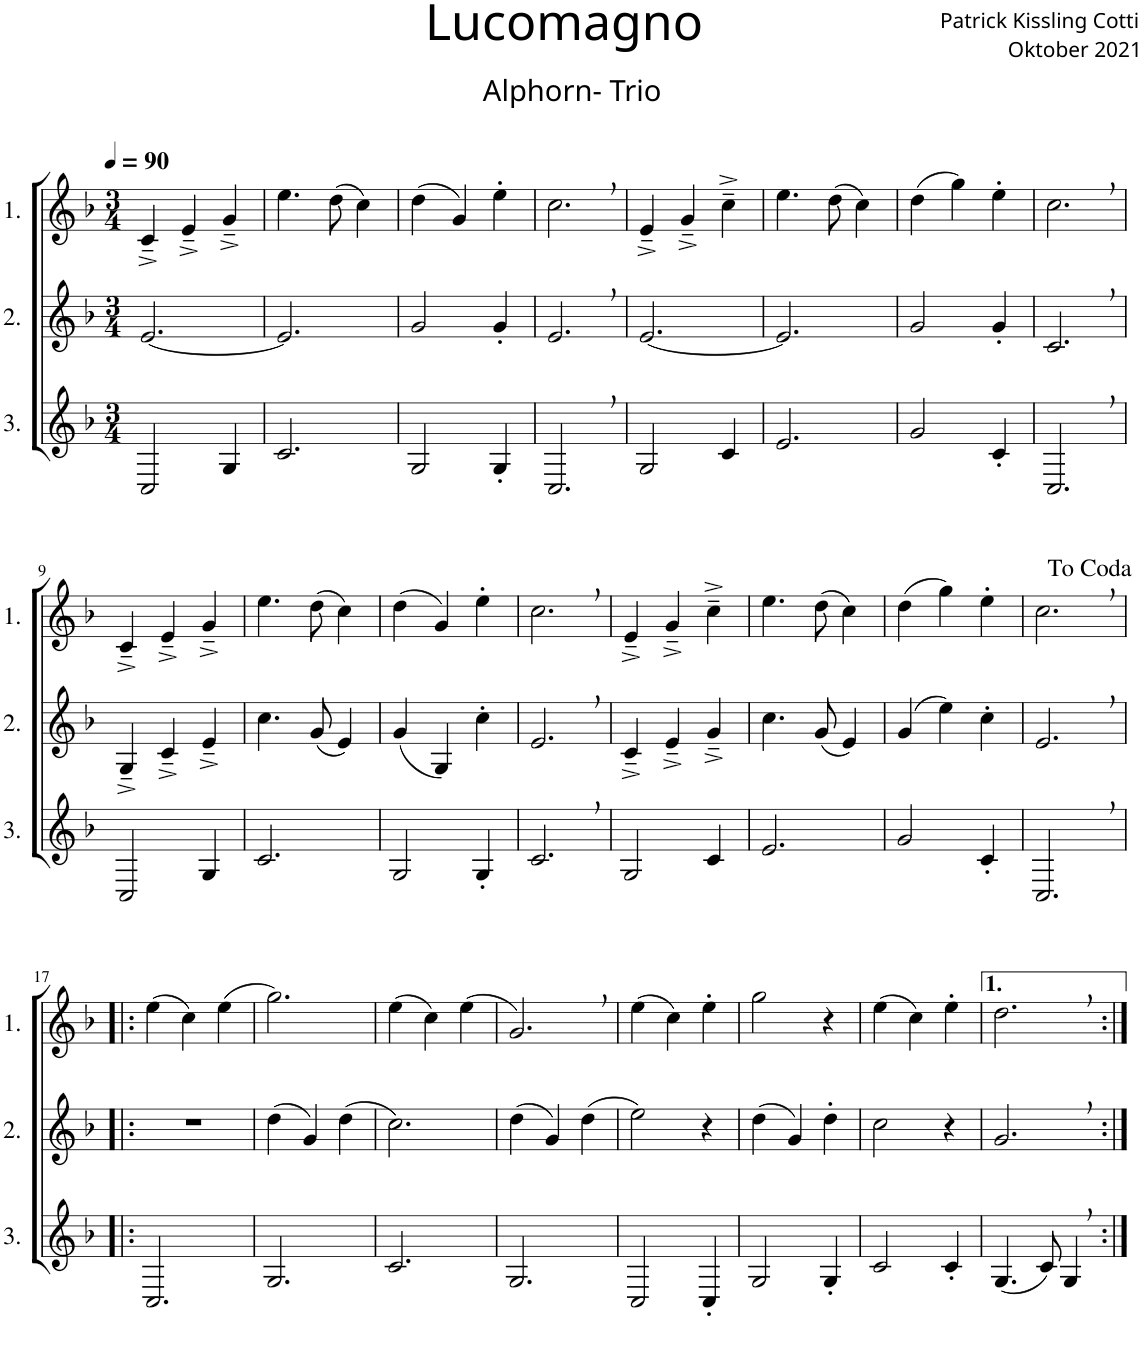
**kern	**kern	**kern
*part3	*part2	*part1
*staff3	*staff2	*staff1
*I"3.	*I"2.	*I"1.
*clefG2	*clefG2	*clefG2
*Trd4c7	*Trd4c7	*Trd4c7
*k[b-]	*k[b-]	*k[b-]
*M3/4	*M3/4	*M3/4
*MM90	*MM90	*MM90
=1	=1	=1
2C/	[2.e/	4c~^/
.	.	4e~^/
4G/	.	4g~^/
=2	=2	=2
2.c/	2.e/]	4.ee\
.	.	(8dd\
.	.	4cc\)
=3	=3	=3
2G/	2g/	(4dd\
.	.	4g/)
4G'/	4g'/	4ee'\
=4	=4	=4
2.C,/	2.e,/	2.cc,\
=5	=5	=5
2G/	[2.e/	4e~^/
.	.	4g~^/
4c/	.	4cc~^\
=6	=6	=6
2.e/	2.e/]	4.ee\
.	.	(8dd\
.	.	4cc\)
=7	=7	=7
2g/	2g/	(4dd\
.	.	4gg\)
4c'/	4g'/	4ee'\
=8	=8	=8
2.C,/	2.c,/	2.cc,\
!!LO:LB:g=z
=9	=9	=9
2C/	4G~^/	4c~^/
.	4c~^/	4e~^/
4G/	4e~^/	4g~^/
=10	=10	=10
2.c/	4.cc\	4.ee\
.	(8g/	(8dd\
.	4e/)	4cc\)
=11	=11	=11
2G/	(4g/	(4dd\
.	4G/)	4g/)
4G'/	4cc'\	4ee'\
=12	=12	=12
2.c,/	2.e,/	2.cc,\
=13	=13	=13
2G/	4c~^/	4e~^/
.	4e~^/	4g~^/
4c/	4g~^/	4cc~^\
=14	=14	=14
2.e/	4.cc\	4.ee\
.	(8g/	(8dd\
.	4e/)	4cc\)
=15	=15	=15
2g/	(4g/	(4dd\
.	4ee\)	4gg\)
4c'/	4cc'\	4ee'\
=16	=16	=16
2.C,/	2.e,/	2.cc,\
!!LO:LB:g=z
=17!|:	=17!|:	=17!|:
2.C/	2.r	(4ee\
.	.	4cc\)
.	.	(4ee\
=18	=18	=18
2.G/	(4dd\	2.gg\)
.	4g/)	.
.	(4dd\	.
=19	=19	=19
2.c/	2.cc\)	(4ee\
.	.	4cc\)
.	.	(4ee\
=20	=20	=20
2.G/	(4dd\	2.g,/)
.	4g/)	.
.	(4dd\	.
=21	=21	=21
2C/	2ee\)	(4ee\
.	.	4cc\)
4C'/	4r	4ee'\
=22	=22	=22
2G/	(4dd\	2gg\
.	4g/)	.
4G'/	4dd'\	4r
=23	=23	=23
2c/	2cc\	(4ee\
.	.	4cc\)
4c'/	4r	4ee'\
=24	=24	=24
(4.G/	2.g,/	2.dd,\
8c/)	.	.
4G,/	.	.
=:|!	=:|!	=:|!
*-	*-	*-
